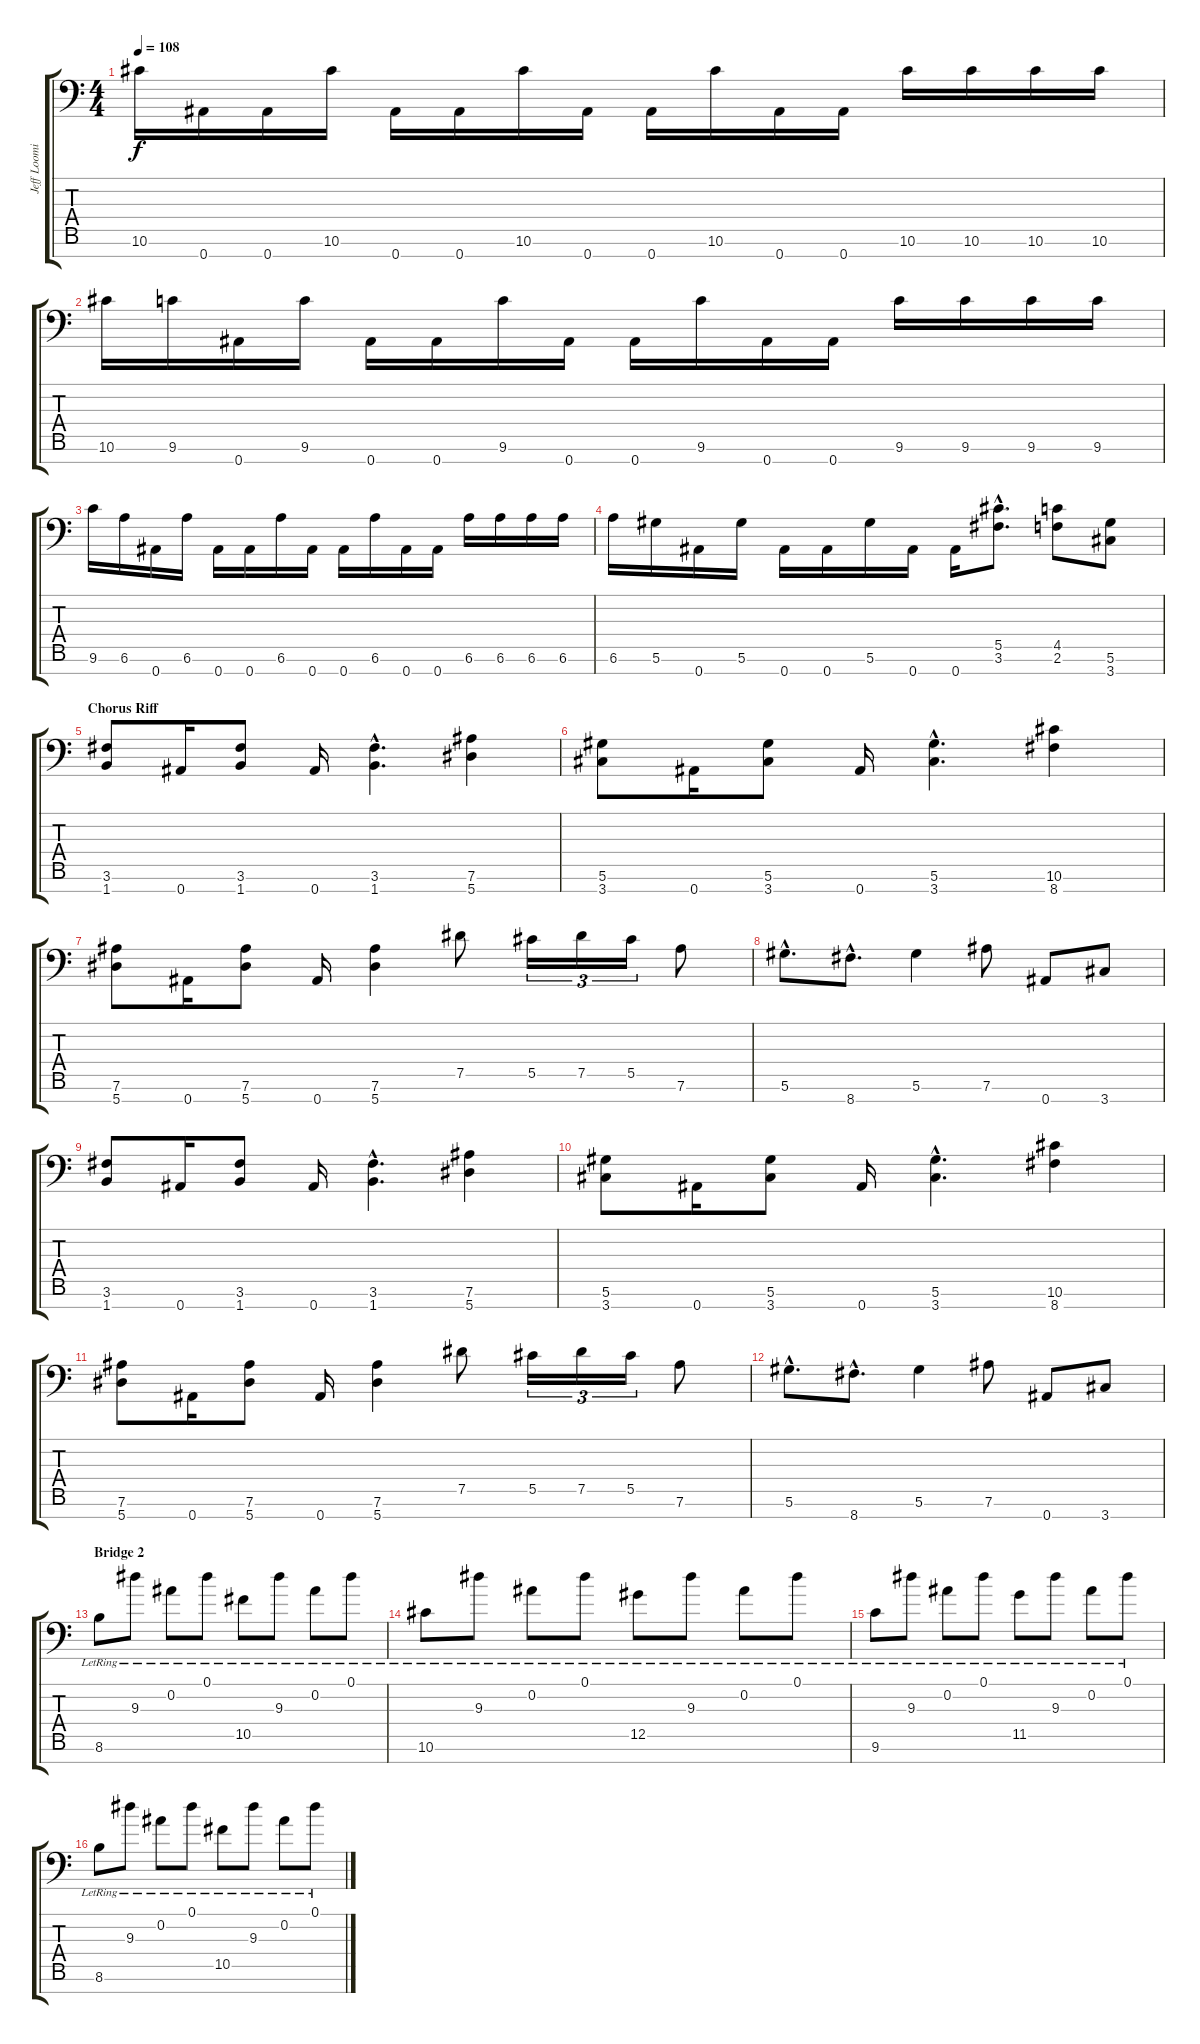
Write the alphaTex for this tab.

\track ("Jeff Loomis Rhythm" "Jeff Loomi") {instrument distortionguitar}
\staff {score tabs}
\tuning (Eb4 Bb3 Gb3 Db3 Ab2 Eb2 Bb1) {hide}
\ts (4 4)
\tempo 108
\clef f4
\ks c
10.6.16{dy f} 0.7.16 0.7.16 10.6.16 0.7.16 0.7.16 10.6.16 0.7.16 0.7.16 10.6.16 0.7.16 0.7.16 10.6.16 10.6.16 10.6.16 10.6.16 |
10.6.16 9.6.16 0.7.16 9.6.16 0.7.16 0.7.16 9.6.16 0.7.16 0.7.16 9.6.16 0.7.16 0.7.16 9.6.16 9.6.16 9.6.16 9.6.16 |
9.6.16 6.6.16 0.7.16 6.6.16 0.7.16 0.7.16 6.6.16 0.7.16 0.7.16 6.6.16 0.7.16 0.7.16 6.6.16 6.6.16 6.6.16 6.6.16 |
6.6.16 5.6.16 0.7.16 5.6.16 0.7.16 0.7.16 5.6.16 0.7.16 0.7.16 (5.5{hac} 3.6{hac}).8{d} (4.5 2.6).8 (5.6 3.7).8 |
\section ("" "Chorus Riff")
(3.6 1.7).8 0.7.16 (3.6 1.7).8 0.7.16 (3.6{hac} 1.7{hac}).4{d} (7.6 5.7).4 |
(5.6 3.7).8 0.7.16 (5.6 3.7).8 0.7.16 (5.6{hac} 3.7{hac}).4{d} (10.6 8.7).4 |
(7.6 5.7).8 0.7.16 (7.6 5.7).8 0.7.16 (7.6 5.7).4 7.5.8 5.5.16{tu (3 2)} 7.5.16{tu (3 2)} 5.5.16{tu (3 2)} 7.6.8 |
5.6{hac}.8{d} 8.7{hac}.8{d} 5.6.4 7.6.8 0.7.8 3.7.8 |
(3.6 1.7).8 0.7.16 (3.6 1.7).8 0.7.16 (3.6{hac} 1.7{hac}).4{d} (7.6 5.7).4 |
(5.6 3.7).8 0.7.16 (5.6 3.7).8 0.7.16 (5.6{hac} 3.7{hac}).4{d} (10.6 8.7).4 |
(7.6 5.7).8 0.7.16 (7.6 5.7).8 0.7.16 (7.6 5.7).4 7.5.8 5.5.16{tu (3 2)} 7.5.16{tu (3 2)} 5.5.16{tu (3 2)} 7.6.8 |
5.6{hac}.8{d} 8.7{hac}.8{d} 5.6.4 7.6.8 0.7.8 3.7.8 |
\section ("" "Bridge 2")
8.6{lr}.8{volume 12 balance 8 instrument electricguitarclean} 9.3{lr}.8 0.2{lr}.8 0.1{lr}.8 10.5{lr}.8 9.3{lr}.8 0.2{lr}.8 0.1{lr}.8 |
10.6{lr}.8 9.3{lr}.8 0.2{lr}.8 0.1{lr}.8 12.5{lr}.8 9.3{lr}.8 0.2{lr}.8 0.1{lr}.8 |
9.6{lr}.8 9.3{lr}.8 0.2{lr}.8 0.1{lr}.8 11.5{lr}.8 9.3{lr}.8 0.2{lr}.8 0.1{lr}.8 |
8.6{lr}.8 9.3{lr}.8 0.2{lr}.8 0.1{lr}.8 10.5{lr}.8 9.3{lr}.8 0.2{lr}.8 0.1{lr}.8
